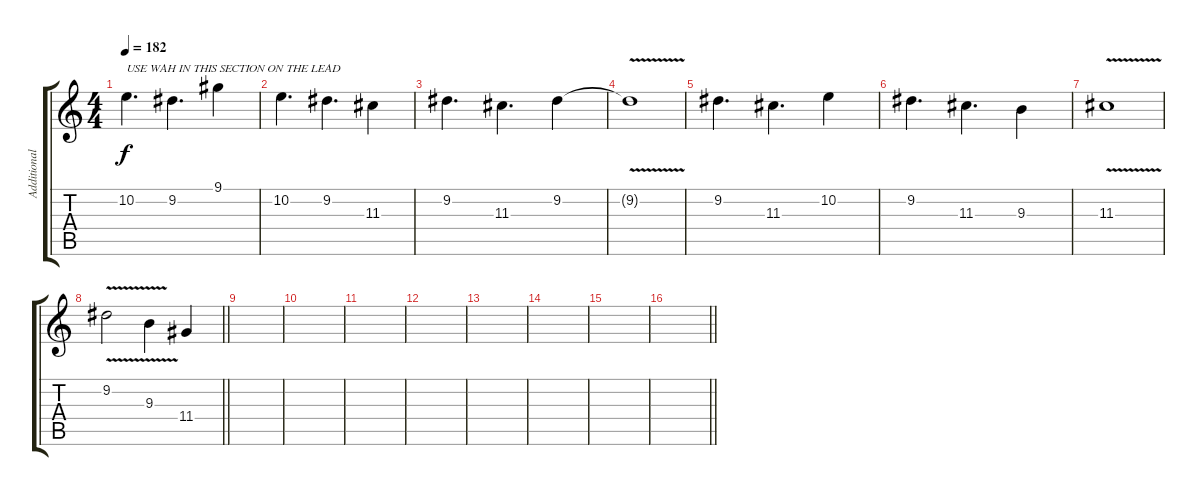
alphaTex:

\track ("Additional Guitar" "Additional") {instrument distortionguitar}
\staff {score tabs}
\tuning (B3 Gb3 D3 A2 E2 B1) {hide}
\ts (4 4)
\section ("" "")
\tempo 182
\clef g2
\ks c
10.2.4{d txt "USE WAH IN THIS SECTION ON THE LEAD" dy f} 9.2.4{d} 9.1.4 |
10.2.4{d} 9.2.4{d} 11.3.4 |
9.2.4{d} 11.3.4{d} 9.2.4 |
9.2{v t}.1 |
9.2.4{d} 11.3.4{d} 10.2.4 |
9.2.4{d} 11.3.4{d} 9.3.4 |
11.3{v}.1 |
\barLineRight lightlight
9.2{v}.2 9.3{v}.4 11.4.4 |
\section ("" "")
|
|
|
|
|
|
|
\barLineRight lightlight
